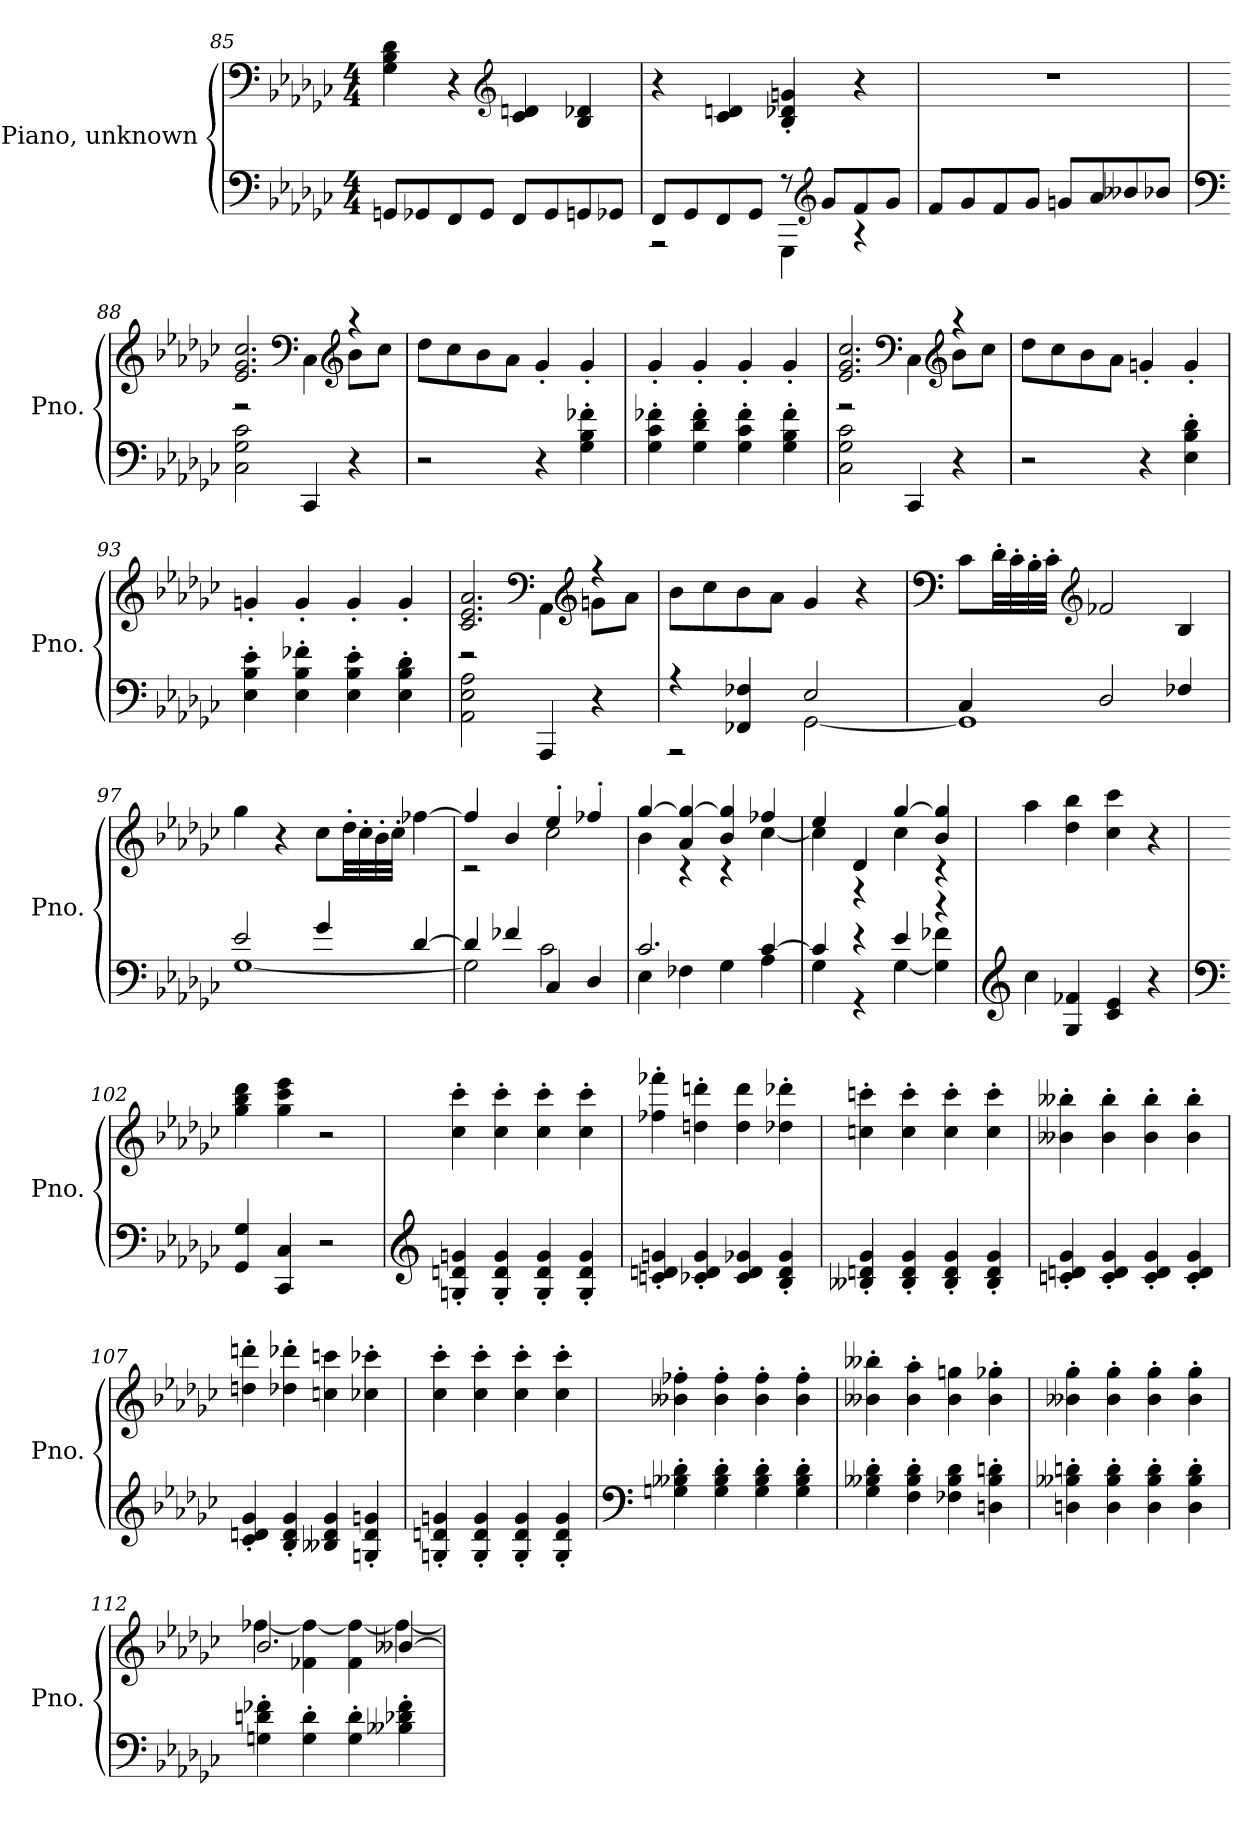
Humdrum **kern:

**kern	**kern
*part1	*part1
*staff2	*staff1
*I"Piano, unknown	*
*I'Pno.	*
*clefF4	*clefF4
*k[b-e-a-d-g-c-]	*k[b-e-a-d-g-c-]
*M4/4	*M4/4
=85	=85
8GGn/L	4G-\ 4B-\ 4d-\
8GG-X/	.
8FF/	4r
8GG-/J	.
*	*clefG2
8FF/L	4c-/ 4dn/
8GG-/	.
8GGn/	4B-/ 4d-X/
8GG-X/J	.
=86	=86
*^	*
8FF/L	2r	4r
8GG-/	.	.
8FF/	.	4c-/ 4dn/
8GG-/J	.	.
8r	4GGG-\	4B-/' 4d-X/' 4gn/'
*clefG2	*	*
8g-/L	.	.
8f/	4r	4r
8g-/J	.	.
*v	*v	*
!!LO:LB:g=z
=87	=87
8f/L	1r
8g-/	.
8f/	.
8g-/J	.
8gn/L	.
8a-/	.
8b--X/	.
8b-X/J	.
=88	=88
*clefF4	*
*	*^
2C-\ 2G-\ 2c-\	2.e-/ 2.g-/ 2.cc-/	2r
*	*clefF4	*
4CC-/	.	4C-\
*	*clefG2	*
4r	4r	8b-\L
.	.	8cc-\J
*	*v	*v
=89	=89
2r	8dd-\L
.	8cc-\
.	8b-\
.	8a-\J
4r	4g-'/
4G-\' 4B-\' 4f-X\'	4g-'/
=90	=90
4G-\' 4c-\' 4f-X\'	4g-'/
4G-\' 4d-\' 4f-\'	4g-'/
4G-\' 4c-\' 4f-\'	4g-'/
4G-\' 4B-\' 4f-\'	4g-'/
!!LO:LB:g=z
=91	=91
*	*^
2C-\ 2G-\ 2c-\	2.e-/ 2.g-/ 2.cc-/	2r
*	*clefF4	*
4CC-/	.	4C-\
*	*clefG2	*
4r	4r	8b-\L
.	.	8cc-\J
*	*v	*v
=92	=92
2r	8dd-\L
.	8cc-\
.	8b-\
.	8a-\J
4r	4gn'/
4E-\' 4B-\' 4d-\'	4g'/
=93	=93
4E-\' 4B-\' 4e-\'	4gn'/
4E-\' 4B-\' 4f-X\'	4g'/
4E-\' 4B-\' 4e-\'	4g'/
4E-\' 4B-\' 4d-\'	4g'/
=94	=94
*	*^
2AA-\ 2E-\ 2A-\	2.c-/ 2.e-/ 2.a-/	2r
*	*clefF4	*
4AAA-/	.	4AA-\
*	*clefG2	*
4r	4r	8gn\L
.	.	8a-\J
*	*v	*v
=95	=95
*^	*
4r	2r	8b-\L
.	.	8cc-\
4FF-X/ 4F-X/	.	8b-\
.	.	8a-\J
2E-/	[2GG-\	4g-/
.	.	4r
!!LO:LB:g=z
=96	=96	=96
*	*	*clefF4
4C-/	1GG-]	8c-\L
.	.	32d-'\LL
.	.	32c-'\
.	.	32B-'\
.	.	32c-'\JJJ
*	*	*clefG2
2D-/	.	2f-X/
4F-X/	.	4B-/
=97	=97	=97
2e-/	[1G-	4gg-\
.	.	4r
4g-/	.	8cc-\L
.	.	32dd-'\LL
.	.	32cc-'\
.	.	32b-'\
.	.	32cc-'\JJJ
[4d-/	.	[4ff-X\
=98	=98	=98
*	*	*^
4d-/]	2G-\]	4ff-/]	2r
4f-X/	.	4b-/	.
4C-/	2c-\	4ee-'/	2cc-\
4D-/	.	4ff-X'/	.
=99	=99	=99	=99
2.c-/	4E-\	[4gg-/	4b-\
.	4F-X\	4a-/ 4gg-/_	4r
.	4G-\	4b-/ 4gg-/]	4r
[4c-/	4A-\	4ff-X/	[4cc-\
=100	=100	=100	=100
4c-/]	4G-\	4ee-/	4cc-\]
4r	4r	4d-/	4r
4e-/	[4G-\	[4gg-/	4cc-\
4r	4G-\] 4f-X\	4b-/ 4gg-/]	4r
*v	*v	*	*
*	*v	*v
!!LO:LB:g=z
=101	=101
*clefG2	*
4cc-\	4aa-\
4G-/ 4f-X/	4dd-\ 4bb-\
4c-/ 4e-/	4cc-\ 4ccc-\
4r	4r
=102	=102
*clefF4	*
4GG-/ 4G-/	4gg-\ 4bb-\ 4ddd-\
4CC-/ 4C-/	4gg-\ 4ccc-\ 4eee-\
2r	2r
=103	=103
*clefG2	*
4Gn/' 4dn/' 4gn/'	4cc-\' 4ccc-\'
4G/' 4d/' 4g/'	4cc-\' 4ccc-\'
4G/' 4d/' 4g/'	4cc-\' 4ccc-\'
4G/' 4d/' 4g/'	4cc-\' 4ccc-\'
=104	=104
4cn/' 4dn/' 4gn/'	4ff-X\' 4fff-X\'
4c-X/' 4d/' 4g/'	4ddn\' 4dddn\'
4c-/ 4d/ 4g-X/	4dd\ 4ddd\
4B-/' 4d/' 4g-/'	4dd-X\' 4ddd-X\'
=105	=105
4B--X/' 4dn/' 4g-/'	4ccn\' 4cccn\'
4B--/' 4d/' 4g-/'	4cc\' 4ccc\'
4B--/' 4d/' 4g-/'	4cc\' 4ccc\'
4B--/' 4d/' 4g-/'	4cc\' 4ccc\'
!!LO:LB:g=z
=106	=106
4cn/' 4dn/' 4g-/'	4b--X\' 4bb--X\'
4c/' 4d/' 4g-/'	4b--\' 4bb--\'
4c/' 4d/' 4g-/'	4b--\' 4bb--\'
4c/' 4d/' 4g-/'	4b--\' 4bb--\'
=107	=107
4c-/' 4dn/' 4g-/'	4ddn\' 4dddn\'
4B-/' 4d/' 4g-/'	4dd-X\' 4ddd-X\'
4B--X/ 4d/ 4g-/	4ccn\ 4cccn\
4Gn/' 4d/' 4gn/'	4cc-X\' 4ccc-X\'
=108	=108
4Gn/' 4dn/' 4gn/'	4cc-\' 4ccc-\'
4G/' 4d/' 4g/'	4cc-\' 4ccc-\'
4G/' 4d/' 4g/'	4cc-\' 4ccc-\'
4G/' 4d/' 4g/'	4cc-\' 4ccc-\'
=109	=109
*clefF4	*
4Gn\' 4B--X\' 4d-\'	4b--X\' 4ff-X\'
4G\' 4B--\' 4d-\'	4b--\' 4ff-\'
4G\' 4B--\' 4d-\'	4b--\' 4ff-\'
4G\' 4B--\' 4d-\'	4b--\' 4ff-\'
=110	=110
4G-\' 4B--X\' 4d-\'	4b--X\' 4bb--X\'
4F\' 4B--\' 4d-\'	4b--\' 4aa-\'
4F-X\ 4B--\ 4d-\	4b--\ 4ggn\
4Dn\' 4B--\' 4dn\'	4b--\' 4gg-X\'
!!LO:PB:g=z
=111	=111
4Dn\' 4B--X\' 4dn\'	4b--X\' 4gg-\'
4D\' 4B--\' 4d\'	4b--\' 4gg-\'
4D\' 4B--\' 4d\'	4b--\' 4gg-\'
4D\' 4B--\' 4d\'	4b--\' 4gg-\'
=112	=112
*	*^
4Gn\' 4dn\' 4f-X\'	2.b-/	[4ff-X\
4G\' 4d\'	.	4f-X\ 4ff-\_
4G\' 4d\'	.	4f-\ 4ff-\_
4B--X\' 4d-X\' 4f-\'	[4b--X/	4ff-\_
*	*v	*v
=	=
*-	*-
